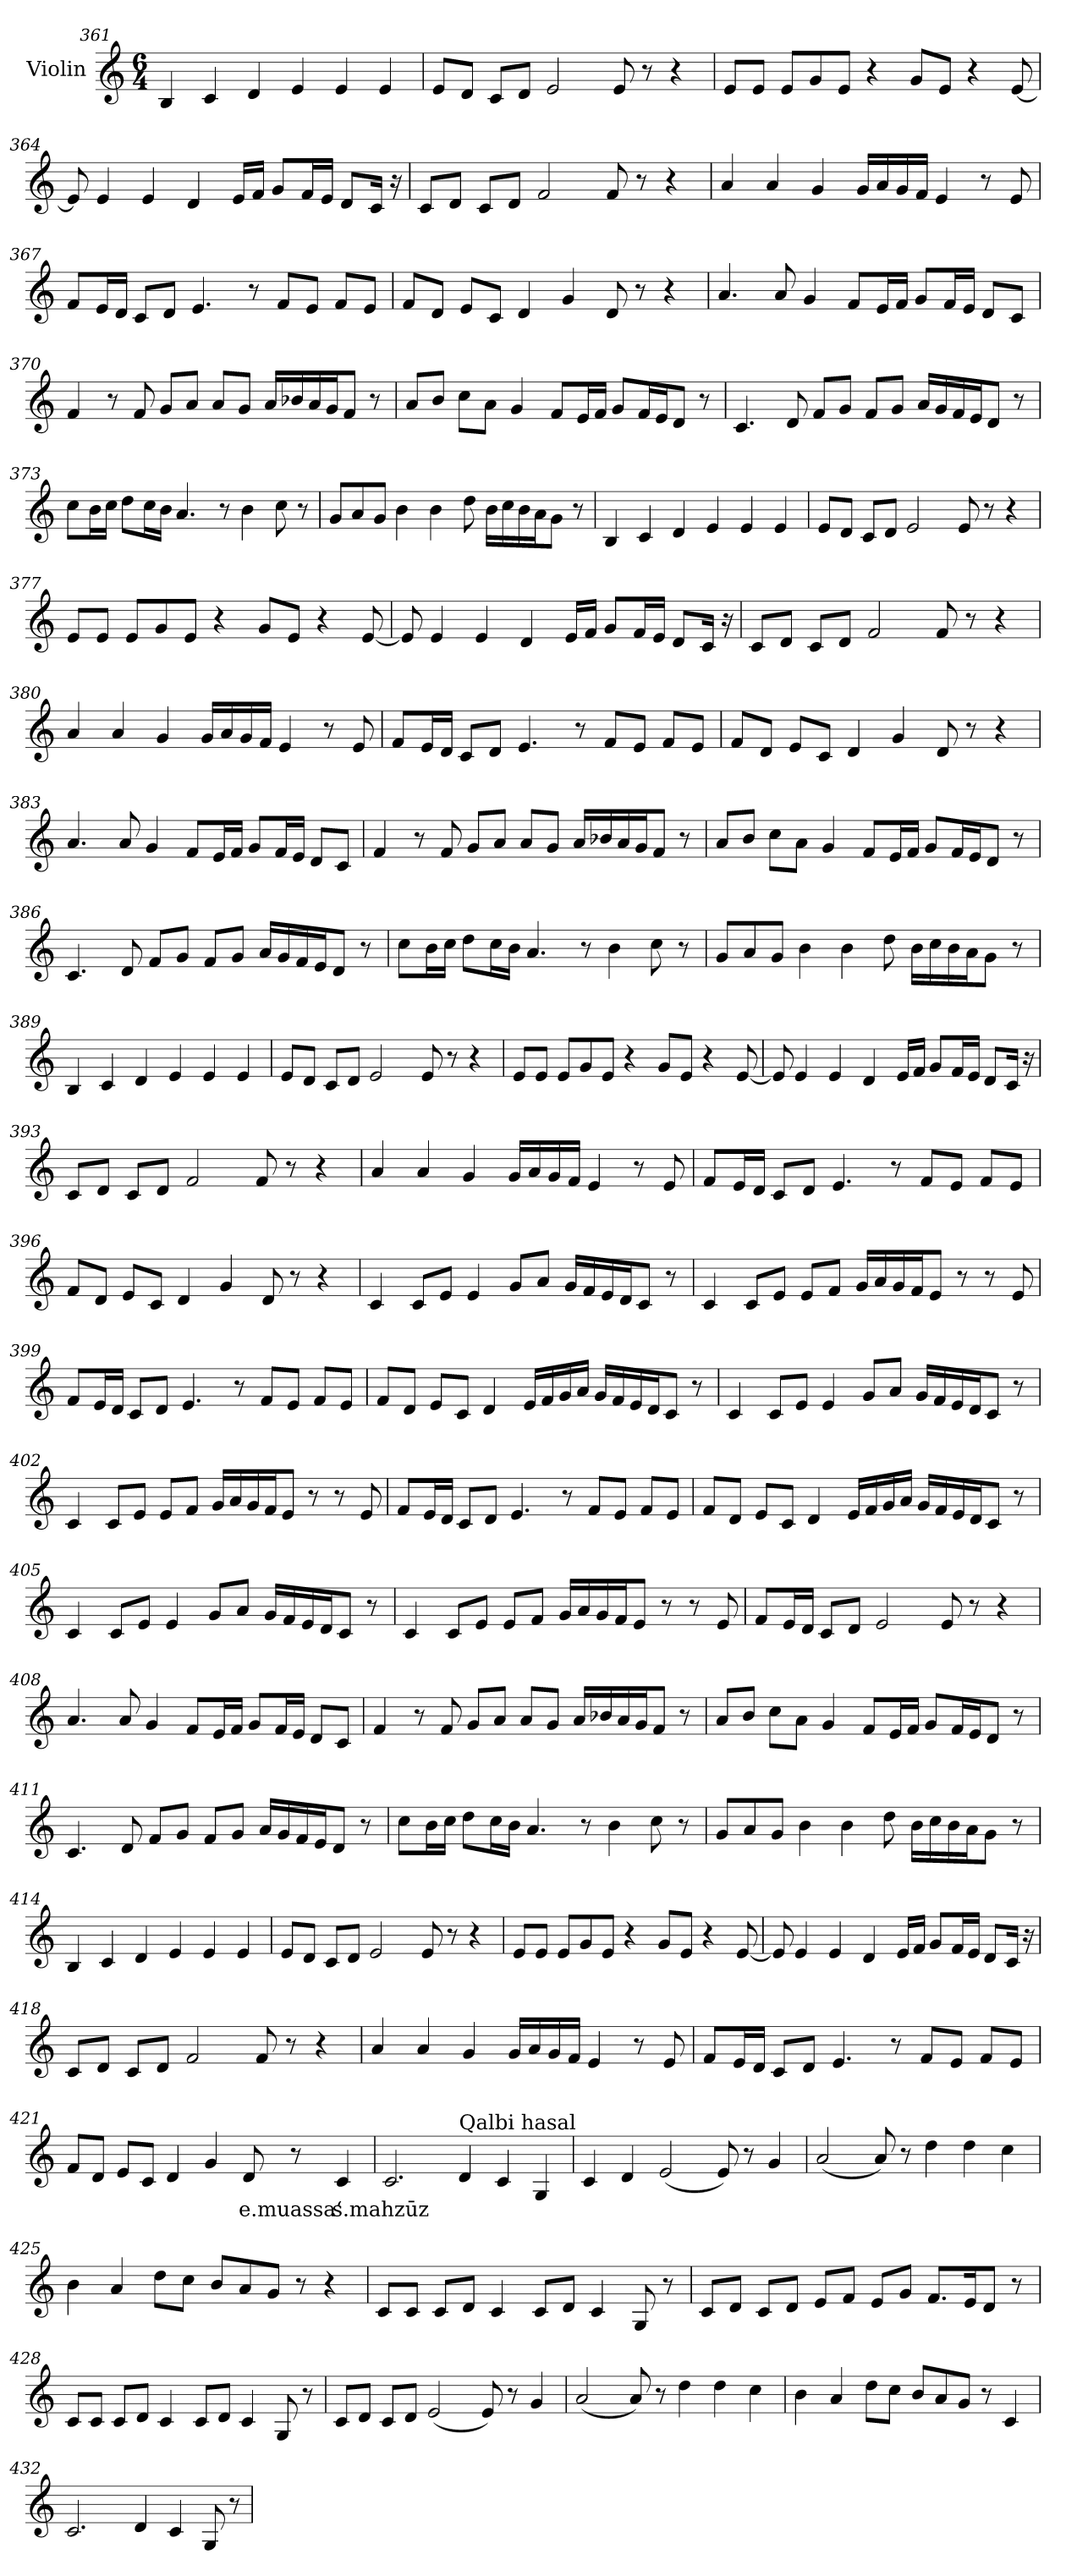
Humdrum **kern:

**kern	**text
*part1	*part1
*staff1	*staff1
*I"Violin	*
!!LO:LB:g=z
*clefG2	*
*k[]	*
*M6/4	*
=361	=361
4B/	.
4c/	.
4d/	.
4e/	.
4e/	.
4e/	.
=362	=362
8e/L	.
8d/J	.
8c/L	.
8d/J	.
2e/	.
8e/	.
8r	.
4r	.
=363	=363
8e/L	.
8e/J	.
8e/L	.
8g/	.
8e/J	.
4r	.
8g/L	.
8e/J	.
4r	.
[8e/	.
!!LO:LB:g=z
=364	=364
8e/]	.
4e/	.
4e/	.
4d/	.
16e/LL	.
16f/JJ	.
8g/L	.
16f/L	.
16e/JJ	.
8d/L	.
16c/Jk	.
16r	.
=365	=365
8c/L	.
8d/J	.
8c/L	.
8d/J	.
2f/	.
8f/	.
8r	.
4r	.
=366	=366
4a/	.
4a/	.
4g/	.
16g/LL	.
16a/	.
16g/	.
16f/JJ	.
4e/	.
8r	.
8e/	.
!!LO:LB:g=z
=367	=367
8f/L	.
16e/L	.
16d/JJ	.
8c/L	.
8d/J	.
4.e/	.
8r	.
8f/L	.
8e/J	.
8f/L	.
8e/J	.
=368	=368
8f/L	.
8d/J	.
8e/L	.
8c/J	.
4d/	.
4g/	.
8d/	.
8r	.
4r	.
=369	=369
4.a/	.
8a/	.
4g/	.
8f/L	.
16e/L	.
16f/JJ	.
8g/L	.
16f/L	.
16e/JJ	.
8d/L	.
8c/J	.
!!LO:LB:g=z
=370	=370
4f/	.
8r	.
8f/	.
8g/L	.
8a/J	.
8a/L	.
8g/J	.
16a/LL	.
16b-X/	.
16a/	.
16g/J	.
8f/J	.
8r	.
=371	=371
8a/L	.
8b/J	.
8cc\L	.
8a\J	.
4g/	.
8f/L	.
16e/L	.
16f/JJ	.
8g/L	.
16f/L	.
16e/J	.
8d/J	.
8r	.
=372	=372
4.c/	.
8d/	.
8f/L	.
8g/J	.
8f/L	.
8g/J	.
16a/LL	.
16g/	.
16f/	.
16e/J	.
8d/J	.
8r	.
!!LO:PB:g=z
=373	=373
8cc\L	.
16b\L	.
16cc\JJ	.
8dd\L	.
16cc\L	.
16b\JJ	.
4.a/	.
8r	.
4b\	.
8cc\	.
8r	.
=374	=374
8g/L	.
8a/	.
8g/J	.
4b\	.
4b\	.
8dd\	.
16b\LL	.
16cc\	.
16b\	.
16a\J	.
8g\J	.
8r	.
!!LO:LB:g=z
=375	=375
4B/	.
4c/	.
4d/	.
4e/	.
4e/	.
4e/	.
=376	=376
8e/L	.
8d/J	.
8c/L	.
8d/J	.
2e/	.
8e/	.
8r	.
4r	.
=377	=377
8e/L	.
8e/J	.
8e/L	.
8g/	.
8e/J	.
4r	.
8g/L	.
8e/J	.
4r	.
[8e/	.
!!LO:LB:g=z
=378	=378
8e/]	.
4e/	.
4e/	.
4d/	.
16e/LL	.
16f/JJ	.
8g/L	.
16f/L	.
16e/JJ	.
8d/L	.
16c/Jk	.
16r	.
=379	=379
8c/L	.
8d/J	.
8c/L	.
8d/J	.
2f/	.
8f/	.
8r	.
4r	.
=380	=380
4a/	.
4a/	.
4g/	.
16g/LL	.
16a/	.
16g/	.
16f/JJ	.
4e/	.
8r	.
8e/	.
!!LO:LB:g=z
=381	=381
8f/L	.
16e/L	.
16d/JJ	.
8c/L	.
8d/J	.
4.e/	.
8r	.
8f/L	.
8e/J	.
8f/L	.
8e/J	.
=382	=382
8f/L	.
8d/J	.
8e/L	.
8c/J	.
4d/	.
4g/	.
8d/	.
8r	.
4r	.
=383	=383
4.a/	.
8a/	.
4g/	.
8f/L	.
16e/L	.
16f/JJ	.
8g/L	.
16f/L	.
16e/JJ	.
8d/L	.
8c/J	.
!!LO:LB:g=z
=384	=384
4f/	.
8r	.
8f/	.
8g/L	.
8a/J	.
8a/L	.
8g/J	.
16a/LL	.
16b-X/	.
16a/	.
16g/J	.
8f/J	.
8r	.
=385	=385
8a/L	.
8b/J	.
8cc\L	.
8a\J	.
4g/	.
8f/L	.
16e/L	.
16f/JJ	.
8g/L	.
16f/L	.
16e/J	.
8d/J	.
8r	.
=386	=386
4.c/	.
8d/	.
8f/L	.
8g/J	.
8f/L	.
8g/J	.
16a/LL	.
16g/	.
16f/	.
16e/J	.
8d/J	.
8r	.
!!LO:LB:g=z
=387	=387
8cc\L	.
16b\L	.
16cc\JJ	.
8dd\L	.
16cc\L	.
16b\JJ	.
4.a/	.
8r	.
4b\	.
8cc\	.
8r	.
=388	=388
8g/L	.
8a/	.
8g/J	.
4b\	.
4b\	.
8dd\	.
16b\LL	.
16cc\	.
16b\	.
16a\J	.
8g\J	.
8r	.
!!LO:LB:g=z
=389	=389
4B/	.
4c/	.
4d/	.
4e/	.
4e/	.
4e/	.
=390	=390
8e/L	.
8d/J	.
8c/L	.
8d/J	.
2e/	.
8e/	.
8r	.
4r	.
=391	=391
8e/L	.
8e/J	.
8e/L	.
8g/	.
8e/J	.
4r	.
8g/L	.
8e/J	.
4r	.
[8e/	.
!!LO:LB:g=z
=392	=392
8e/]	.
4e/	.
4e/	.
4d/	.
16e/LL	.
16f/JJ	.
8g/L	.
16f/L	.
16e/JJ	.
8d/L	.
16c/Jk	.
16r	.
=393	=393
8c/L	.
8d/J	.
8c/L	.
8d/J	.
2f/	.
8f/	.
8r	.
4r	.
=394	=394
4a/	.
4a/	.
4g/	.
16g/LL	.
16a/	.
16g/	.
16f/JJ	.
4e/	.
8r	.
8e/	.
!!LO:PB:g=z
=395	=395
8f/L	.
16e/L	.
16d/JJ	.
8c/L	.
8d/J	.
4.e/	.
8r	.
8f/L	.
8e/J	.
8f/L	.
8e/J	.
=396	=396
8f/L	.
8d/J	.
8e/L	.
8c/J	.
4d/	.
4g/	.
8d/	.
8r	.
4r	.
=397	=397
4c/	.
8c/L	.
8e/J	.
4e/	.
8g/L	.
8a/J	.
16g/LL	.
16f/	.
16e/	.
16d/J	.
8c/J	.
8r	.
!!LO:LB:g=z
=398	=398
4c/	.
8c/L	.
8e/J	.
8e/L	.
8f/J	.
16g/LL	.
16a/	.
16g/	.
16f/J	.
8e/J	.
8r	.
8r	.
8e/	.
=399	=399
8f/L	.
16e/L	.
16d/JJ	.
8c/L	.
8d/J	.
4.e/	.
8r	.
8f/L	.
8e/J	.
8f/L	.
8e/J	.
!!LO:LB:g=z
=400	=400
8f/L	.
8d/J	.
8e/L	.
8c/J	.
4d/	.
16e/LL	.
16f/	.
16g/	.
16a/JJ	.
16g/LL	.
16f/	.
16e/	.
16d/J	.
8c/J	.
8r	.
=401	=401
4c/	.
8c/L	.
8e/J	.
4e/	.
8g/L	.
8a/J	.
16g/LL	.
16f/	.
16e/	.
16d/J	.
8c/J	.
8r	.
!!LO:LB:g=z
=402	=402
4c/	.
8c/L	.
8e/J	.
8e/L	.
8f/J	.
16g/LL	.
16a/	.
16g/	.
16f/J	.
8e/J	.
8r	.
8r	.
8e/	.
!!LO:LB:g=z
=403	=403
8f/L	.
16e/L	.
16d/JJ	.
8c/L	.
8d/J	.
4.e/	.
8r	.
8f/L	.
8e/J	.
8f/L	.
8e/J	.
!!LO:LB:g=z
=404	=404
8f/L	.
8d/J	.
8e/L	.
8c/J	.
4d/	.
16e/LL	.
16f/	.
16g/	.
16a/JJ	.
16g/LL	.
16f/	.
16e/	.
16d/J	.
8c/J	.
8r	.
=405	=405
4c/	.
8c/L	.
8e/J	.
4e/	.
8g/L	.
8a/J	.
16g/LL	.
16f/	.
16e/	.
16d/J	.
8c/J	.
8r	.
!!LO:LB:g=z
=406	=406
4c/	.
8c/L	.
8e/J	.
8e/L	.
8f/J	.
16g/LL	.
16a/	.
16g/	.
16f/J	.
8e/J	.
8r	.
8r	.
8e/	.
!!LO:LB:g=z
=407	=407
8f/L	.
16e/L	.
16d/JJ	.
8c/L	.
8d/J	.
2e/	.
8e/	.
8r	.
4r	.
!!LO:PB:g=z
=408	=408
4.a/	.
8a/	.
4g/	.
8f/L	.
16e/L	.
16f/JJ	.
8g/L	.
16f/L	.
16e/JJ	.
8d/L	.
8c/J	.
=409	=409
4f/	.
8r	.
8f/	.
8g/L	.
8a/J	.
8a/L	.
8g/J	.
16a/LL	.
16b-X/	.
16a/	.
16g/J	.
8f/J	.
8r	.
=410	=410
8a/L	.
8b/J	.
8cc\L	.
8a\J	.
4g/	.
8f/L	.
16e/L	.
16f/JJ	.
8g/L	.
16f/L	.
16e/J	.
8d/J	.
8r	.
!!LO:LB:g=z
=411	=411
4.c/	.
8d/	.
8f/L	.
8g/J	.
8f/L	.
8g/J	.
16a/LL	.
16g/	.
16f/	.
16e/J	.
8d/J	.
8r	.
=412	=412
8cc\L	.
16b\L	.
16cc\JJ	.
8dd\L	.
16cc\L	.
16b\JJ	.
4.a/	.
8r	.
4b\	.
8cc\	.
8r	.
=413	=413
8g/L	.
8a/	.
8g/J	.
4b\	.
4b\	.
8dd\	.
16b\LL	.
16cc\	.
16b\	.
16a\J	.
8g\J	.
8r	.
!!LO:PB:g=z
=414	=414
4B/	.
4c/	.
4d/	.
4e/	.
4e/	.
4e/	.
=415	=415
8e/L	.
8d/J	.
8c/L	.
8d/J	.
2e/	.
8e/	.
8r	.
4r	.
=416	=416
8e/L	.
8e/J	.
8e/L	.
8g/	.
8e/J	.
4r	.
8g/L	.
8e/J	.
4r	.
[8e/	.
!!LO:LB:g=z
=417	=417
8e/]	.
4e/	.
4e/	.
4d/	.
16e/LL	.
16f/JJ	.
8g/L	.
16f/L	.
16e/JJ	.
8d/L	.
16c/Jk	.
16r	.
=418	=418
8c/L	.
8d/J	.
8c/L	.
8d/J	.
2f/	.
8f/	.
8r	.
4r	.
=419	=419
4a/	.
4a/	.
4g/	.
16g/LL	.
16a/	.
16g/	.
16f/JJ	.
4e/	.
8r	.
8e/	.
!!LO:LB:g=z
=420	=420
8f/L	.
16e/L	.
16d/JJ	.
8c/L	.
8d/J	.
4.e/	.
8r	.
8f/L	.
8e/J	.
8f/L	.
8e/J	.
=421	=421
8f/L	.
8d/J	.
8e/L	.
8c/J	.
4d/	.
4g/	.
!	!LO:LY:b
8d/	e.muassa‘
8r	.
!	!LO:LY:b
4c/	s.mahzūz
=422	=422
*MM100	*
2.c/	.
!LO:TX:a:t=Qalbi hasal	!
4d/	.
4c/	.
4G/	.
!!LO:LB:g=z
=423	=423
4c/	.
4d/	.
(<2e/	.
8e/)	.
8r	.
4g/	.
=424	=424
(<2a/	.
8a/)	.
8r	.
4dd\	.
4dd\	.
4cc\	.
=425	=425
4b\	.
4a/	.
8dd\L	.
8cc\J	.
8b/L	.
8a/	.
8g/J	.
8r	.
4r	.
!!LO:LB:g=z
=426	=426
8c/L	.
8c/J	.
8c/L	.
8d/J	.
4c/	.
8c/L	.
8d/J	.
4c/	.
8G/	.
8r	.
=427	=427
8c/L	.
8d/J	.
8c/L	.
8d/J	.
8e/L	.
8f/J	.
8e/L	.
8g/J	.
8.f/L	.
16e/K	.
8d/J	.
8r	.
=428	=428
8c/L	.
8c/J	.
8c/L	.
8d/J	.
4c/	.
8c/L	.
8d/J	.
4c/	.
8G/	.
8r	.
!!LO:LB:g=z
=429	=429
8c/L	.
8d/J	.
8c/L	.
8d/J	.
(<2e/	.
8e/)	.
8r	.
4g/	.
=430	=430
(<2a/	.
8a/)	.
8r	.
4dd\	.
4dd\	.
4cc\	.
=431	=431
4b\	.
4a/	.
8dd\L	.
8cc\J	.
8b/L	.
8a/	.
8g/J	.
8r	.
4c/	.
=432	=432
2.c/	.
4d/	.
4c/	.
8G/	.
8r	.
=	=
*-	*-
